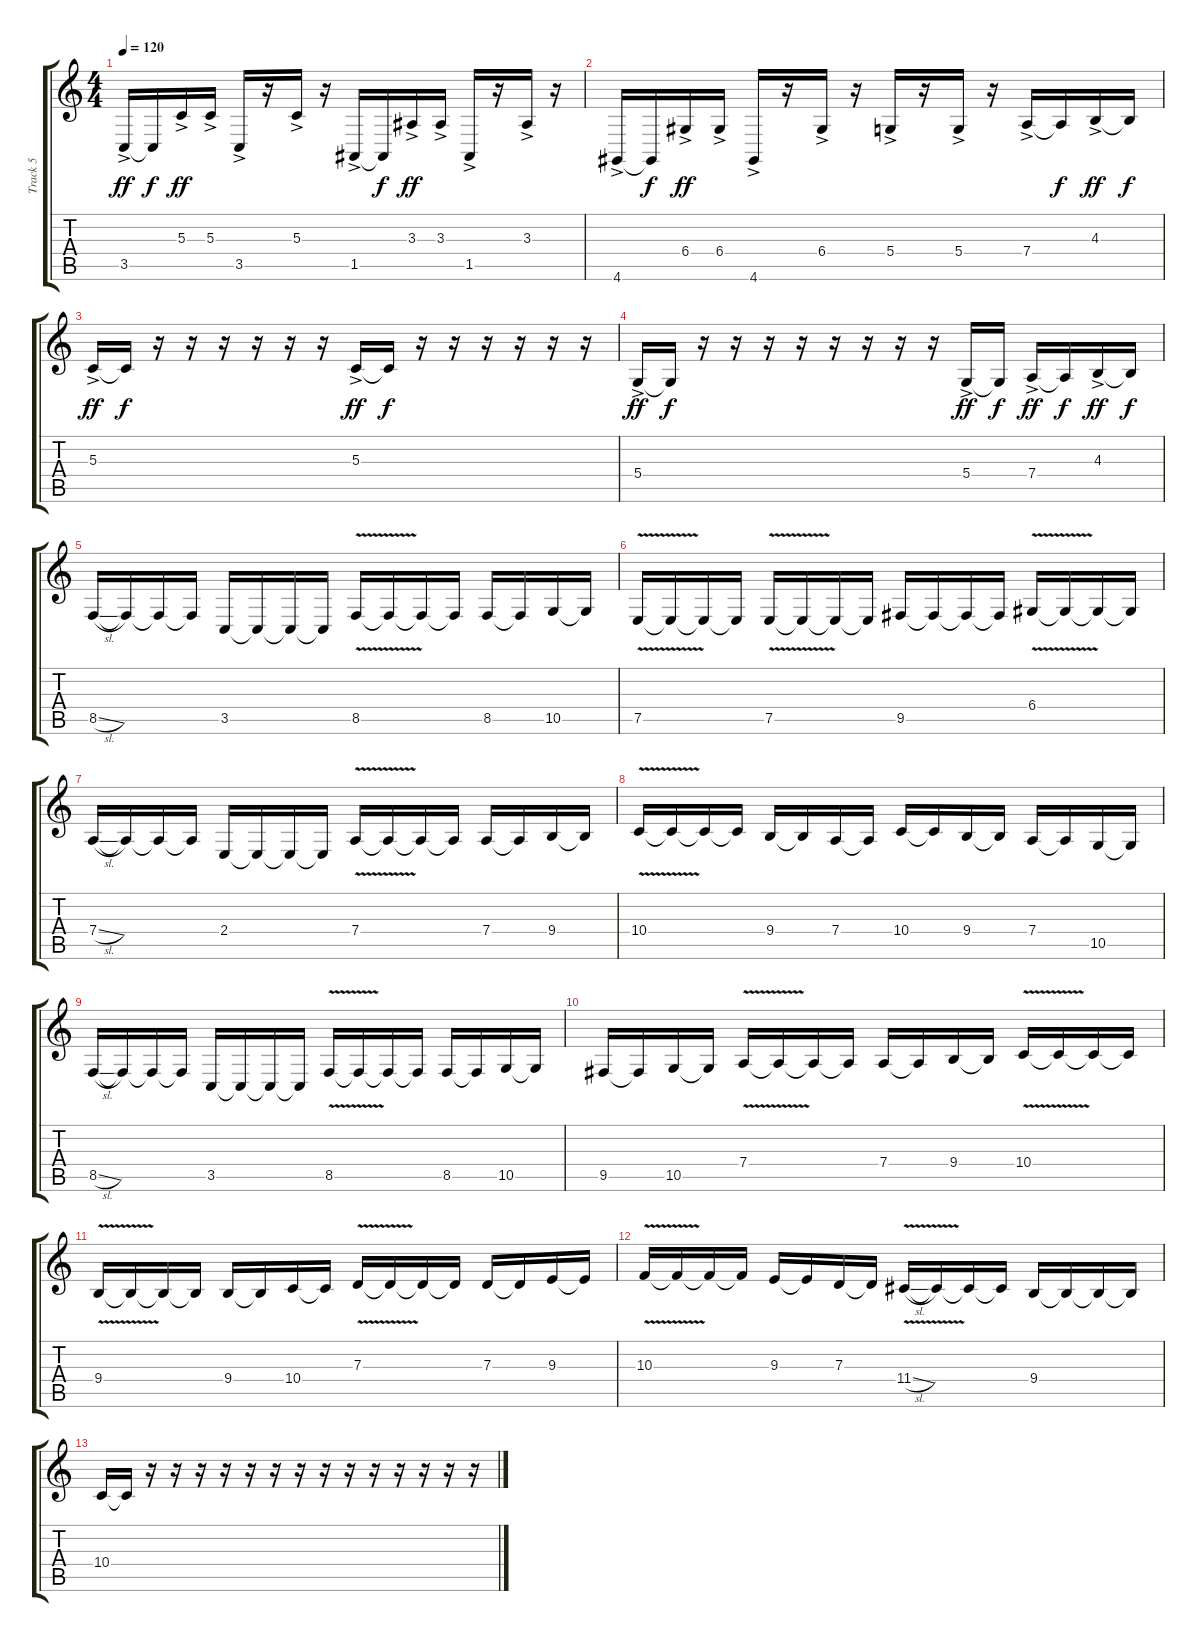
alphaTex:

\track ("Track 5" "Track 5") {instrument tuba bank 255}
\staff {score tabs}
\tuning (E4 B3 G3 D3 A2 E2) {hide}
\ts (4 4)
\tempo 120
\clef g2
\ks c
3.5{ac}.16{dy ff} 3.5{t}.16{dy f} 5.3{ac}.16{dy ff} 5.3{ac}.16 3.5{ac}.16 r.16 5.3{ac}.16 r.16 1.5{ac}.16 1.5{t}.16{dy f} 3.3{ac}.16{dy ff} 3.3{ac}.16 1.5{ac}.16 r.16 3.3{ac}.16 r.16 |
4.6{ac}.16 4.6{t}.16{dy f} 6.4{ac}.16{dy ff} 6.4{ac}.16 4.6{ac}.16 r.16 6.4{ac}.16 r.16 5.4{ac}.16 r.16 5.4{ac}.16 r.16 7.4{ac}.16 7.4{t}.16{dy f} 4.3{ac}.16{dy ff} 4.3{t}.16{dy f} |
5.3{ac}.16{dy ff} 5.3{t}.16{dy f} r.16 r.16 r.16 r.16 r.16 r.16 5.3{ac}.16{dy ff} 5.3{t}.16{dy f} r.16 r.16 r.16 r.16 r.16 r.16 |
5.4{ac}.16{dy ff} 5.4{t}.16{dy f} r.16 r.16 r.16 r.16 r.16 r.16 r.16 r.16 5.4{ac}.16{dy ff} 5.4{t}.16{dy f} 7.4{ac}.16{dy ff} 7.4{t}.16{dy f} 4.3{ac}.16{dy ff} 4.3{t}.16{dy f} |
8.5{sl}.16 8.5{t}.16 8.5{t}.16 8.5{t}.16 3.5.16 3.5{t}.16 3.5{t}.16 3.5{t}.16 8.5{v}.16 8.5{t}.16 8.5{t}.16 8.5{t}.16 8.5.16 8.5{t}.16 10.5.16 10.5{t}.16 |
7.5{v}.16 7.5{t}.16 7.5{t}.16 7.5{t}.16 7.5{v}.16 7.5{t}.16 7.5{t}.16 7.5{t}.16 9.5.16 9.5{t}.16 9.5{t}.16 9.5{t}.16 6.4{v}.16 6.4{t}.16 6.4{t}.16 6.4{t}.16 |
7.4{sl}.16 7.4{t}.16 7.4{t}.16 7.4{t}.16 2.4.16 2.4{t}.16 2.4{t}.16 2.4{t}.16 7.4{v}.16 7.4{t}.16 7.4{t}.16 7.4{t}.16 7.4.16 7.4{t}.16 9.4.16 9.4{t}.16 |
10.4{v}.16 10.4{t}.16 10.4{t}.16 10.4{t}.16 9.4.16 9.4{t}.16 7.4.16 7.4{t}.16 10.4.16 10.4{t}.16 9.4.16 9.4{t}.16 7.4.16 7.4{t}.16 10.5.16 10.5{t}.16 |
8.5{sl}.16 8.5{t}.16 8.5{t}.16 8.5{t}.16 3.5.16 3.5{t}.16 3.5{t}.16 3.5{t}.16 8.5{v}.16 8.5{t}.16 8.5{t}.16 8.5{t}.16 8.5.16 8.5{t}.16 10.5.16 10.5{t}.16 |
9.5.16 9.5{t}.16 10.5.16 10.5{t}.16 7.4{v}.16 7.4{t}.16 7.4{t}.16 7.4{t}.16 7.4.16 7.4{t}.16 9.4.16 9.4{t}.16 10.4{v}.16 10.4{t}.16 10.4{t}.16 10.4{t}.16 |
9.4{v}.16 9.4{t}.16 9.4{t}.16 9.4{t}.16 9.4.16 9.4{t}.16 10.4.16 10.4{t}.16 7.3{v}.16 7.3{t}.16 7.3{t}.16 7.3{t}.16 7.3.16 7.3{t}.16 9.3.16 9.3{t}.16 |
10.3{v}.16 10.3{t}.16 10.3{t}.16 10.3{t}.16 9.3.16 9.3{t}.16 7.3.16 7.3{t}.16 11.4{v sl}.16 11.4{t}.16 11.4{t}.16 11.4{t}.16 9.4.16 9.4{t}.16 9.4{t}.16 9.4{t}.16 |
10.4.16 10.4{t}.16 r.16 r.16 r.16 r.16 r.16 r.16 r.16 r.16 r.16 r.16 r.16 r.16 r.16 r.16
